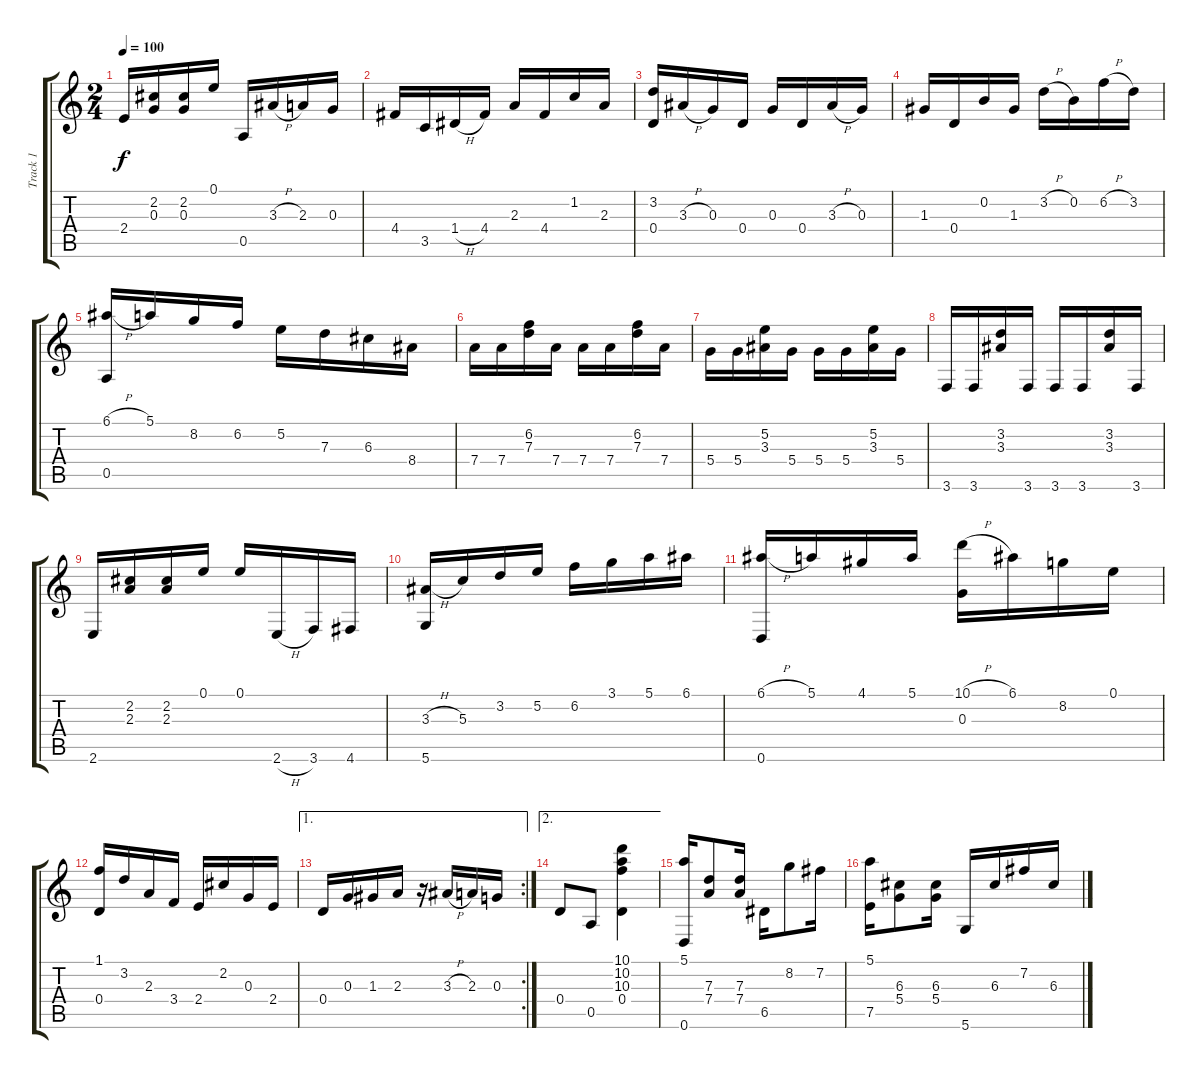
\track ("Track 1" "Track 1") {instrument acousticguitarnylon}
\staff {score tabs}
\tuning (E4 B3 G3 D3 A2 D2) {hide}
\ts (2 4)
\tempo 100
\clef g2
\ks c
2.4.16{dy f} (2.2 0.3).16 (2.2 0.3).16 0.1.16 0.5.16 3.3{h}.16 2.3.16 0.3.16 |
4.4.16 3.5.16 1.4{h}.16 4.4.16 2.3.16 4.4.16 1.2.16 2.3.16 |
(3.2 0.4).16 3.3{h}.16 0.3.16 0.4.16 0.3.16 0.4.16 3.3{h}.16 0.3.16 |
1.3.16 0.4.16 0.2.16 1.3.16 3.2{h}.16 0.2.16 6.2{h}.16 3.2.16 |
(6.1{h} 0.5).16 5.1.16 8.2.16 6.2.16 5.2.16 7.3.16 6.3.16 8.4.16 |
7.4.16 7.4.16 (6.2 7.3).16 7.4.16 7.4.16 7.4.16 (6.2 7.3).16 7.4.16 |
5.4.16 5.4.16 (5.2 3.3).16 5.4.16 5.4.16 5.4.16 (5.2 3.3).16 5.4.16 |
3.6.16 3.6.16 (3.2 3.3).16 3.6.16 3.6.16 3.6.16 (3.2 3.3).16 3.6.16 |
2.6.16 (2.2 2.3).16 (2.2 2.3).16 0.1.16 0.1.16 2.6{h}.16 3.6.16 4.6.16 |
(3.3{h} 5.6).16 5.3.16 3.2.16 5.2.16 6.2.16 3.1.16 5.1.16 6.1.16 |
(6.1{h} 0.6).16 5.1.16 4.1.16 5.1.16 (10.1{h} 0.3).16 6.1.16 8.2.16 0.1.16 |
(1.1 0.4).16 3.2.16 2.3.16 3.4.16 2.4.16 2.2.16 0.3.16 2.4.16 |
\ae 1
\rc 2
0.4.16 0.3.16 1.3.16 2.3.16 r.16 3.3{h}.16 2.3.16 0.3.16 |
\ae 2
0.4.8 0.5.8 (10.1 10.2 10.3 0.4).4 |
(5.1 0.6).16 (7.3 7.4).8 (7.3 7.4).16 6.5.16 8.2.8 7.2.16 |
(5.1 7.5).16 (6.3 5.4).8 (6.3 5.4).16 5.6.16 6.3.16 7.2.16 6.3.16
